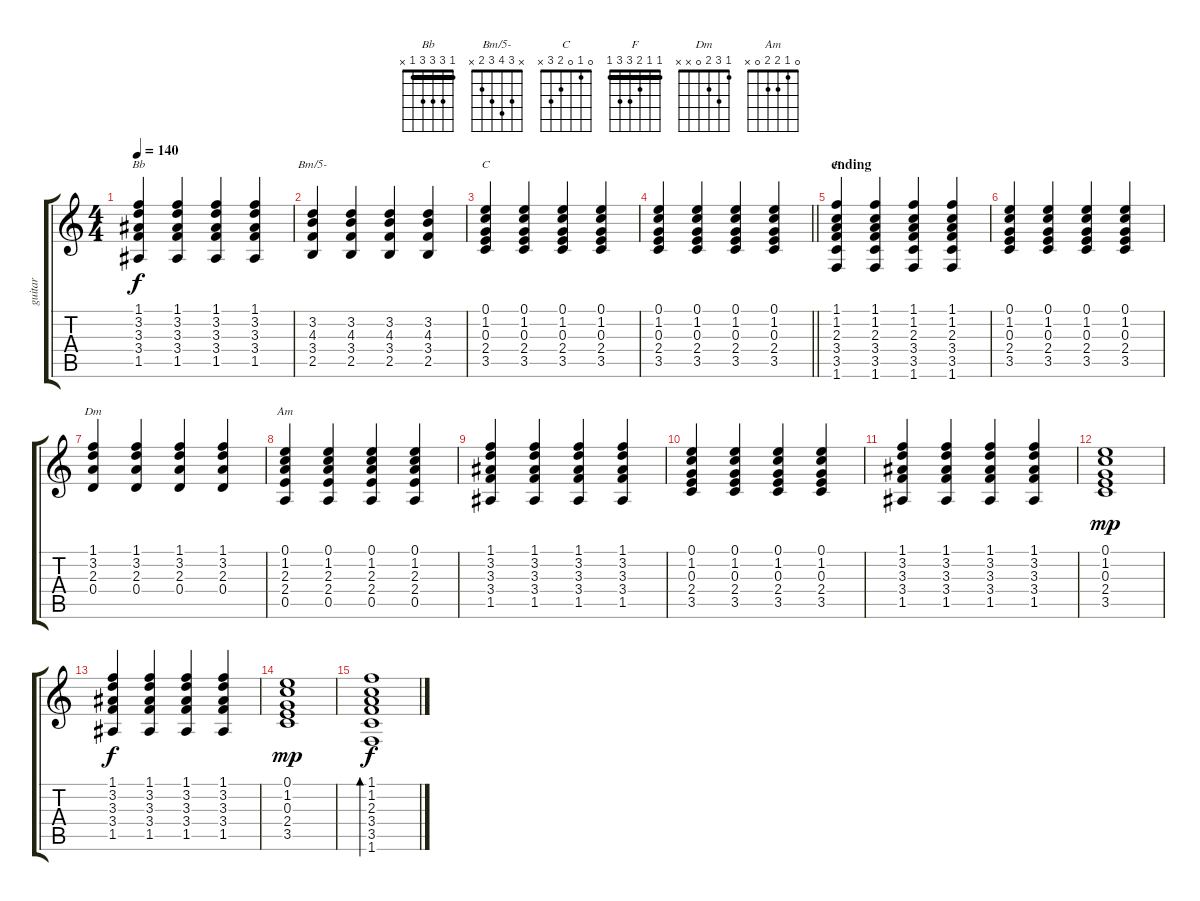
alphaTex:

\track ("guitar" "guitar") {instrument acousticguitarnylon}
\staff {score tabs}
\tuning (E4 B3 G3 D3 A2 E2) {hide}
\chord ("Bb" 1 3 3 3 1 x) {barre 1}
\chord ("Bm/5-" x 3 4 3 2 x)
\chord ("C" 0 1 0 2 3 x)
\chord ("F" 1 1 2 3 3 1) {barre 1}
\chord ("Dm" 1 3 2 0 x x)
\chord ("Am" 0 1 2 2 0 x)
\ts (4 4)
\tempo 140
\clef g2
\ks c
(1.1 3.2 3.3 3.4 1.5).4{ch "Bb" dy f} (1.1 3.2 3.3 3.4 1.5).4 (1.1 3.2 3.3 3.4 1.5).4 (1.1 3.2 3.3 3.4 1.5).4 |
(3.2 4.3 3.4 2.5).4{ch "Bm/5-"} (3.2 4.3 3.4 2.5).4 (3.2 4.3 3.4 2.5).4 (3.2 4.3 3.4 2.5).4 |
(0.1 1.2 0.3 2.4 3.5).4{ch "C"} (0.1 1.2 0.3 2.4 3.5).4 (0.1 1.2 0.3 2.4 3.5).4 (0.1 1.2 0.3 2.4 3.5).4 |
\barLineRight lightlight
(0.1 1.2 0.3 2.4 3.5).4 (0.1 1.2 0.3 2.4 3.5).4 (0.1 1.2 0.3 2.4 3.5).4 (0.1 1.2 0.3 2.4 3.5).4 |
\section ("" "ending")
(1.1 1.2 2.3 3.4 3.5 1.6).4{ch "F"} (1.1 1.2 2.3 3.4 3.5 1.6).4 (1.1 1.2 2.3 3.4 3.5 1.6).4 (1.1 1.2 2.3 3.4 3.5 1.6).4 |
(0.1 1.2 0.3 2.4 3.5).4 (0.1 1.2 0.3 2.4 3.5).4 (0.1 1.2 0.3 2.4 3.5).4 (0.1 1.2 0.3 2.4 3.5).4 |
(1.1 3.2 2.3 0.4).4{ch "Dm"} (1.1 3.2 2.3 0.4).4 (1.1 3.2 2.3 0.4).4 (1.1 3.2 2.3 0.4).4 |
(0.1 1.2 2.3 2.4 0.5).4{ch "Am"} (0.1 1.2 2.3 2.4 0.5).4 (0.1 1.2 2.3 2.4 0.5).4 (0.1 1.2 2.3 2.4 0.5).4 |
(1.1 3.2 3.3 3.4 1.5).4 (1.1 3.2 3.3 3.4 1.5).4 (1.1 3.2 3.3 3.4 1.5).4 (1.1 3.2 3.3 3.4 1.5).4 |
(0.1 1.2 0.3 2.4 3.5).4 (0.1 1.2 0.3 2.4 3.5).4 (0.1 1.2 0.3 2.4 3.5).4 (0.1 1.2 0.3 2.4 3.5).4 |
(1.1 3.2 3.3 3.4 1.5).4 (1.1 3.2 3.3 3.4 1.5).4 (1.1 3.2 3.3 3.4 1.5).4 (1.1 3.2 3.3 3.4 1.5).4 |
(0.1 1.2 0.3 2.4 3.5).1{dy mp} |
(1.1 3.2 3.3 3.4 1.5).4{dy f} (1.1 3.2 3.3 3.4 1.5).4 (1.1 3.2 3.3 3.4 1.5).4 (1.1 3.2 3.3 3.4 1.5).4 |
(0.1 1.2 0.3 2.4 3.5).1{dy mp} |
(1.1 1.2 2.3 3.4 3.5 1.6).1{bd 480 dy f}
